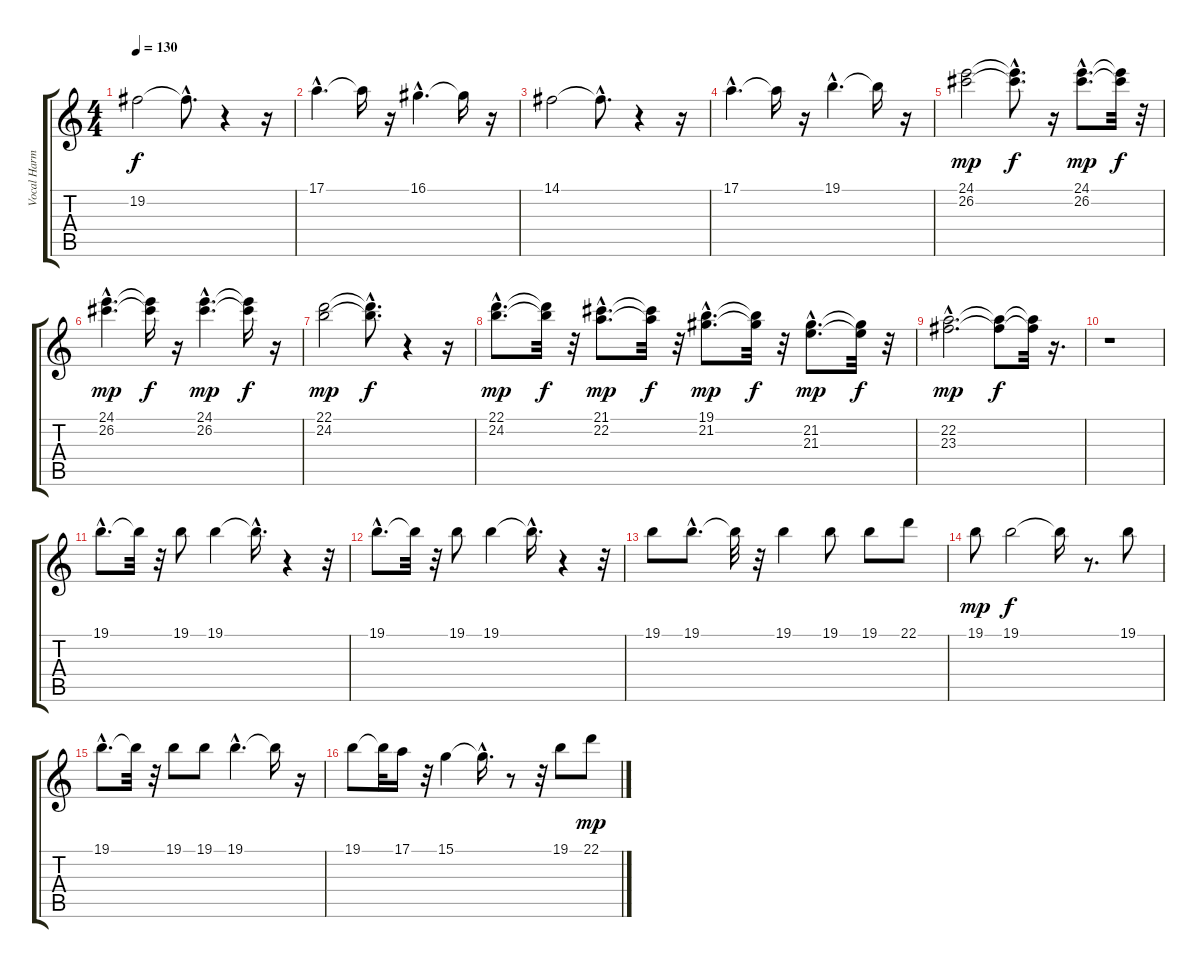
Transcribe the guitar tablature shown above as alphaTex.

\track ("Vocal Harmony" "Vocal Harm") {instrument fx5brightness}
\staff {score tabs}
\tuning (E4 B3 G3 D3 A2 E2) {hide}
\ts (4 4)
\tempo 130
\clef g2
\ks c
19.2.2{dy f} 19.2{hac t}.8{d} r.4 r.16 |
17.1{hac}.4{d} 17.1{t}.16 r.16 16.1{hac}.4{d} 16.1{t}.16 r.16 |
14.1.2 14.1{hac t}.8{d} r.4 r.16 |
17.1{hac}.4{d} 17.1{t}.16 r.16 19.1{hac}.4{d} 19.1{t}.16 r.16 |
(24.1 26.2).2{dy mp} (24.1{hac t} 26.2{hac t}).8{d dy f} r.16 (24.1{hac} 26.2{hac}).8{d dy mp} (24.1{t} 26.2{t}).32{dy f} r.32 |
(24.1{hac} 26.2{hac}).4{d dy mp} (24.1{t} 26.2{t}).16{dy f} r.16 (24.1{hac} 26.2{hac}).4{d dy mp} (24.1{t} 26.2{t}).16{dy f} r.16 |
(22.1 24.2).2{dy mp} (22.1{hac t} 24.2{hac t}).8{d dy f} r.4 r.16 |
(22.1{hac} 24.2{hac}).8{d dy mp} (22.1{t} 24.2{t}).32{dy f} r.32 (21.1{hac} 22.2{hac}).8{d dy mp} (21.1{t} 22.2{t}).32{dy f} r.32 (19.1{hac} 21.2{hac}).8{d dy mp} (19.1{t} 21.2{t}).32{dy f} r.32 (21.2{hac} 21.3{hac}).8{d dy mp} (21.2{t} 21.3{t}).32{dy f} r.32 |
(22.2{hac} 23.3{hac}).2{d dy mp} (22.2{t} 23.3{t}).8{dy f} (22.2{t} 23.3{t}).32 r.16{d} |
r.1 |
19.1{hac}.8{d} 19.1{t}.32 r.32 19.1.8 19.1.4 19.1{hac t}.16{d} r.4 r.32 |
19.1{hac}.8{d} 19.1{t}.32 r.32 19.1.8 19.1.4 19.1{hac t}.16{d} r.4 r.32 |
19.1.8 19.1{hac}.8{d} 19.1{t}.32 r.32 19.1.4 19.1.8 19.1.8 22.1.8 |
19.1.8{dy mp} 19.1.2{dy f} 19.1{t}.16 r.8{d} 19.1.8 |
19.1{hac}.8{d} 19.1{t}.32 r.32 19.1.8 19.1.8 19.1{hac}.4{d} 19.1{t}.16 r.16 |
19.1.8 19.1{t}.32 17.1.16 r.32 15.1.4 15.1{hac t}.16{d} r.8 r.32 19.1.8 22.1.8{dy mp}
